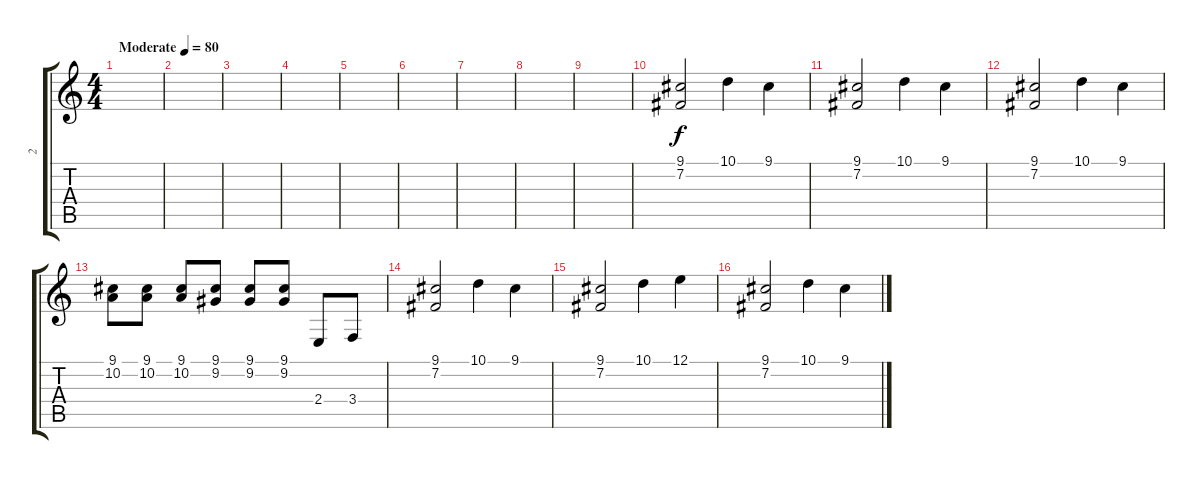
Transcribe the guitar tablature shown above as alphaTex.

\track ("2" "2") {instrument acousticgrandpiano}
\staff {score tabs}
\tuning (E4 B3 G3 D3 A2 E2) {hide}
\ts (4 4)
\tempo (80 "Moderate")
\clef g2
\ks c
|
|
|
|
|
|
|
|
|
(9.1 7.2).2{volume 12} 10.1.4 9.1.4 |
(9.1 7.2).2 10.1.4 9.1.4 |
(9.1 7.2).2 10.1.4 9.1.4 |
(9.1 10.2).8 (9.1 10.2).8 (9.1 10.2).8 (9.1 9.2).8 (9.1 9.2).8 (9.1 9.2).8 2.4.8 3.4.8 |
(9.1 7.2).2 10.1.4 9.1.4 |
(9.1 7.2).2 10.1.4 12.1.4 |
(9.1 7.2).2 10.1.4 9.1.4
